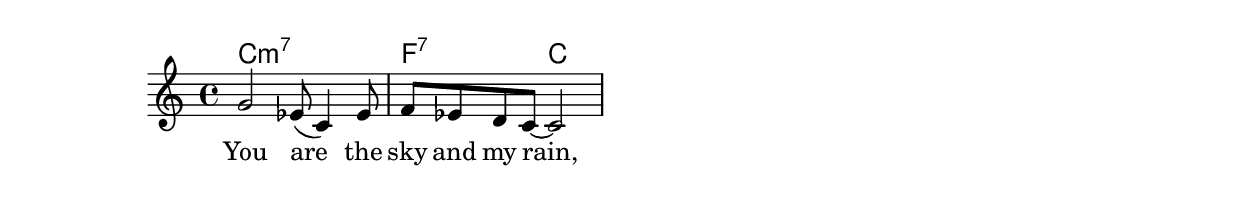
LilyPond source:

<<
    \chords {
        c1:m7 f2:7 c2
    }
    \relative c'' {
        g2 es8( c4) es8
        f8 es d c~ c2
    }
    \addlyrics {
        You are
        the sky and my rain,
    }
>>